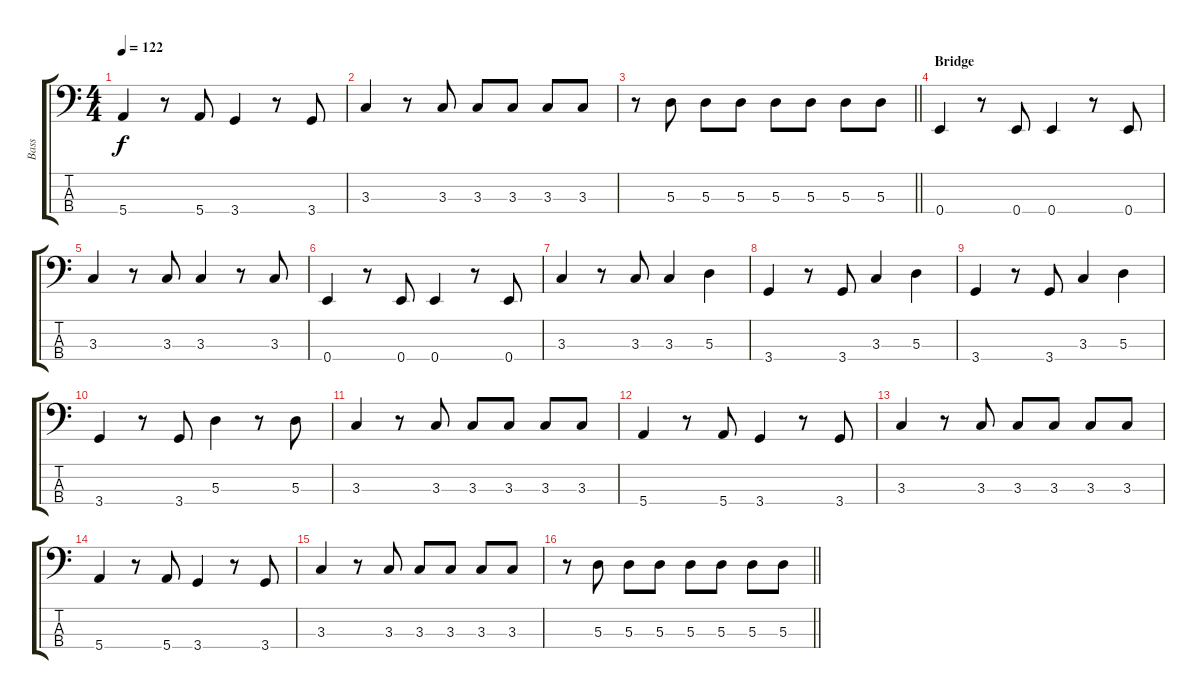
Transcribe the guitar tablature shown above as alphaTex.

\track ("Bass" "Bass") {instrument electricbassfinger}
\staff {score tabs}
\tuning (G2 D2 A1 E1) {hide}
\ts (4 4)
\tempo 122
\clef f4
\ks c
5.4.4{dy f} r.8 5.4.8 3.4.4 r.8 3.4.8 |
3.3.4 r.8 3.3.8 3.3.8 3.3.8 3.3.8 3.3.8 |
\barLineRight lightlight
r.8 5.3.8 5.3.8 5.3.8 5.3.8 5.3.8 5.3.8 5.3.8 |
\section ("" "Bridge")
0.4.4 r.8 0.4.8 0.4.4 r.8 0.4.8 |
3.3.4 r.8 3.3.8 3.3.4 r.8 3.3.8 |
0.4.4 r.8 0.4.8 0.4.4 r.8 0.4.8 |
3.3.4 r.8 3.3.8 3.3.4 5.3.4 |
3.4.4 r.8 3.4.8 3.3.4 5.3.4 |
3.4.4 r.8 3.4.8 3.3.4 5.3.4 |
3.4.4 r.8 3.4.8 5.3.4 r.8 5.3.8 |
3.3.4 r.8 3.3.8 3.3.8 3.3.8 3.3.8 3.3.8 |
5.4.4 r.8 5.4.8 3.4.4 r.8 3.4.8 |
3.3.4 r.8 3.3.8 3.3.8 3.3.8 3.3.8 3.3.8 |
5.4.4 r.8 5.4.8 3.4.4 r.8 3.4.8 |
3.3.4 r.8 3.3.8 3.3.8 3.3.8 3.3.8 3.3.8 |
\barLineRight lightlight
r.8 5.3.8 5.3.8 5.3.8 5.3.8 5.3.8 5.3.8 5.3.8
